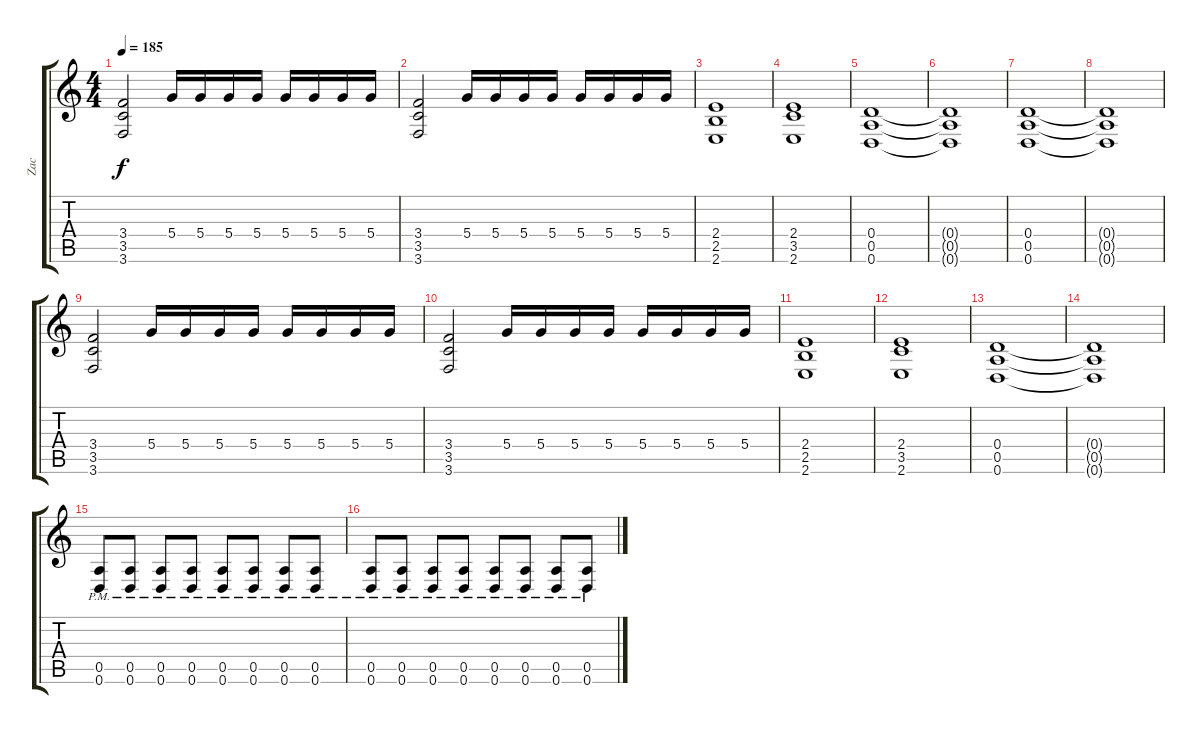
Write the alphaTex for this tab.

\track ("Zac" "Zac") {instrument distortionguitar}
\staff {score tabs}
\tuning (E4 B3 G3 D3 A2 D2) {hide}
\ts (4 4)
\tempo 185
\clef g2
\ks c
(3.4 3.5 3.6).2{dy f} 5.4.16 5.4.16 5.4.16 5.4.16 5.4.16 5.4.16 5.4.16 5.4.16 |
(3.4 3.5 3.6).2 5.4.16 5.4.16 5.4.16 5.4.16 5.4.16 5.4.16 5.4.16 5.4.16 |
(2.4 2.5 2.6).1 |
(2.4 3.5 2.6).1 |
(0.4 0.5 0.6).1 |
(0.4{t} 0.5{t} 0.6{t}).1 |
(0.4 0.5 0.6).1 |
(0.4{t} 0.5{t} 0.6{t}).1 |
(3.4 3.5 3.6).2 5.4.16 5.4.16 5.4.16 5.4.16 5.4.16 5.4.16 5.4.16 5.4.16 |
(3.4 3.5 3.6).2 5.4.16 5.4.16 5.4.16 5.4.16 5.4.16 5.4.16 5.4.16 5.4.16 |
(2.4 2.5 2.6).1 |
(2.4 3.5 2.6).1 |
(0.4 0.5 0.6).1 |
(0.4{t} 0.5{t} 0.6{t}).1 |
(0.5{pm} 0.6{pm}).8 (0.5{pm} 0.6{pm}).8 (0.5{pm} 0.6{pm}).8 (0.5{pm} 0.6{pm}).8 (0.5{pm} 0.6{pm}).8 (0.5{pm} 0.6{pm}).8 (0.5{pm} 0.6{pm}).8 (0.5{pm} 0.6{pm}).8 |
(0.5{pm} 0.6{pm}).8 (0.5{pm} 0.6{pm}).8 (0.5{pm} 0.6{pm}).8 (0.5{pm} 0.6{pm}).8 (0.5{pm} 0.6{pm}).8 (0.5{pm} 0.6{pm}).8 (0.5{pm} 0.6{pm}).8 (0.5{pm} 0.6{pm}).8
